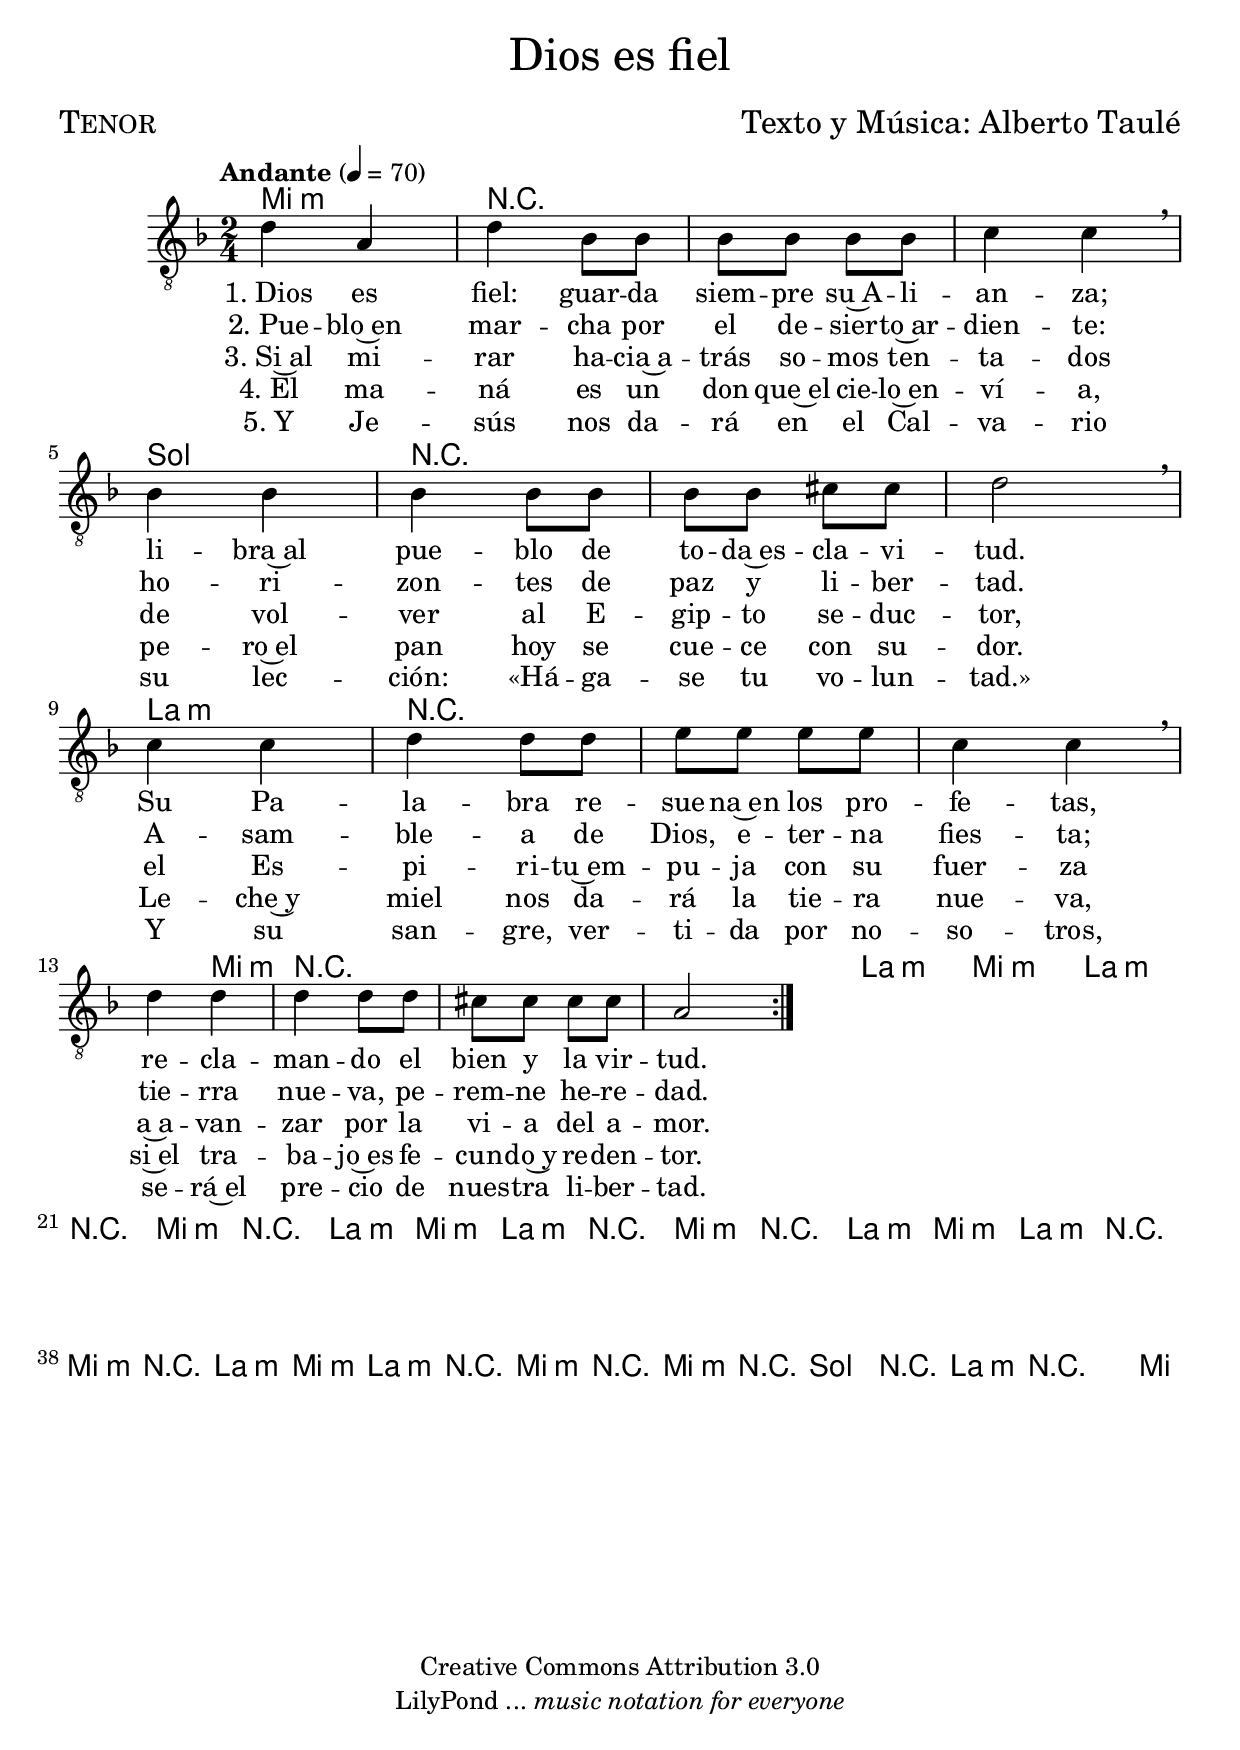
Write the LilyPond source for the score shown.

% ****************************************************************
%	Dios es Fiel - Tenor
%	by serach.sam@
% ****************************************************************
\language "espanol"
\version "2.19.80"

% --- Includes
\include "global.ily"
\include "armonia.ily"
\include "lyric.ily"
\include "tenor.ily"

% --- Tamaño del pentagrama
#(set-global-staff-size 22)


% --- Cabecera
\markup { \fill-line { \center-column { \fontsize #5 "Dios es fiel" \fontsize #3 \caps " "} } }
\markup { \fill-line { \fontsize #2 \caps "Tenor" \center-column { \fontsize #2 "Texto y Música: Alberto Taulé" } } }
\header {
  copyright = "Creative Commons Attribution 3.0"
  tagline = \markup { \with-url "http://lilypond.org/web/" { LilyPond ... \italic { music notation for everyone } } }
  breakbefore = ##t
}

% --- Partitura
\score {
  <<
    \acordes
    \new Staff {
      \new Voice = "tenor" {
        <<
          %\set Staff.midiInstrument = #"piano"
          \global
          \tenor
        >>
      }
    }
    \new Lyrics{ \lyricsto "tenor" { \primeraLetra } }
    \new Lyrics{ \lyricsto "tenor" { \segundaLetra } }
    \new Lyrics{ \lyricsto "tenor" { \terceraLetra } }
    \new Lyrics{ \lyricsto "tenor" { \cuartaLetra } }
    \new Lyrics{ \lyricsto "tenor" { \quintaLetra } }
  >>
  \midi {}
  \layout {}
}

% --- Pagina
\paper {
  #(set-default-paper-size "letter")
  #(include-special-characters)
}